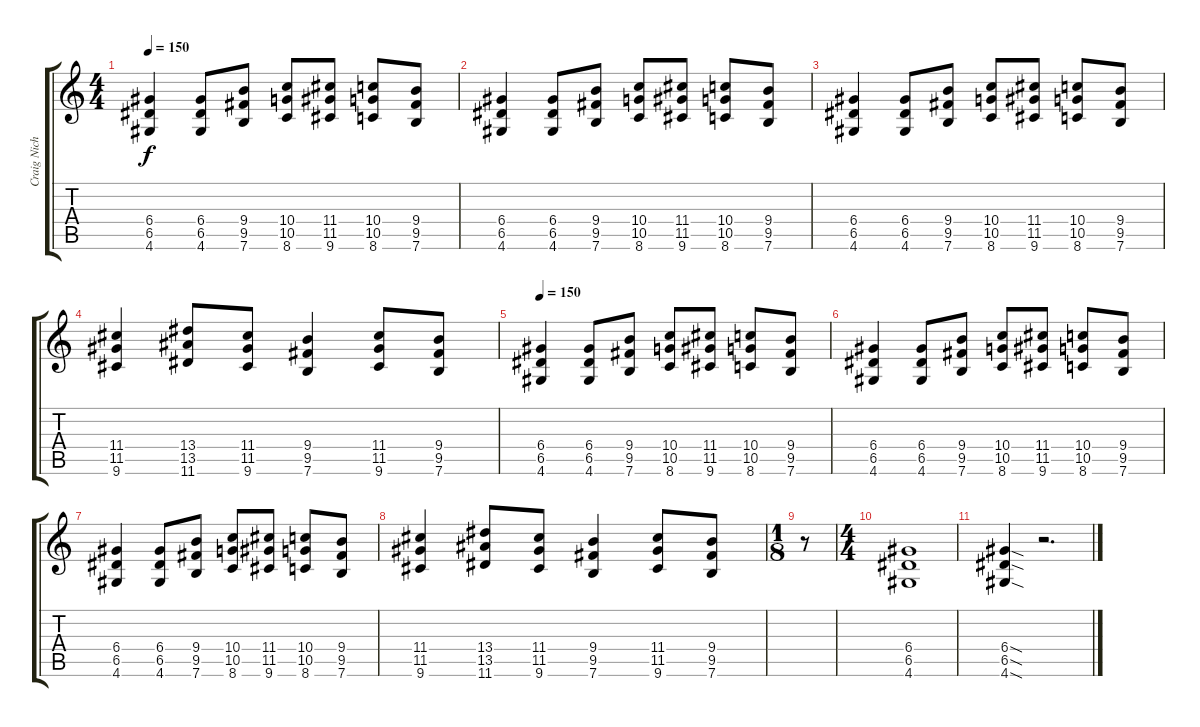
\track ("Craig Nicholls" "Craig Nich") {instrument distortionguitar}
\staff {score tabs}
\tuning (E4 B3 G3 D3 A2 E2) {hide}
\ts (4 4)
\tempo 150
\clef g2
\ks c
(6.4 6.5 4.6).4{dy f volume 9 balance 16 instrument distortionguitar} (6.4 6.5 4.6).8 (9.4 9.5 7.6).8 (10.4 10.5 8.6).8 (11.4 11.5 9.6).8 (10.4 10.5 8.6).8 (9.4 9.5 7.6).8 |
(6.4 6.5 4.6).4 (6.4 6.5 4.6).8 (9.4 9.5 7.6).8 (10.4 10.5 8.6).8 (11.4 11.5 9.6).8 (10.4 10.5 8.6).8 (9.4 9.5 7.6).8 |
(6.4 6.5 4.6).4 (6.4 6.5 4.6).8 (9.4 9.5 7.6).8 (10.4 10.5 8.6).8 (11.4 11.5 9.6).8 (10.4 10.5 8.6).8 (9.4 9.5 7.6).8 |
(11.4 11.5 9.6).4 (13.4 13.5 11.6).8 (11.4 11.5 9.6).8 (9.4 9.5 7.6).4 (11.4 11.5 9.6).8 (9.4 9.5 7.6).8 |
\tempo 150
(6.4 6.5 4.6).4{volume 9 balance 16 instrument distortionguitar} (6.4 6.5 4.6).8 (9.4 9.5 7.6).8 (10.4 10.5 8.6).8 (11.4 11.5 9.6).8 (10.4 10.5 8.6).8 (9.4 9.5 7.6).8 |
(6.4 6.5 4.6).4 (6.4 6.5 4.6).8 (9.4 9.5 7.6).8 (10.4 10.5 8.6).8 (11.4 11.5 9.6).8 (10.4 10.5 8.6).8 (9.4 9.5 7.6).8 |
(6.4 6.5 4.6).4 (6.4 6.5 4.6).8 (9.4 9.5 7.6).8 (10.4 10.5 8.6).8 (11.4 11.5 9.6).8 (10.4 10.5 8.6).8 (9.4 9.5 7.6).8 |
(11.4 11.5 9.6).4 (13.4 13.5 11.6).8 (11.4 11.5 9.6).8 (9.4 9.5 7.6).4 (11.4 11.5 9.6).8 (9.4 9.5 7.6).8 |
\ts (1 8)
r.8 |
\ts (4 4)
(6.4 6.5 4.6).1 |
(6.4{sod} 6.5{sod} 4.6{sod}).4 r.2{d}
